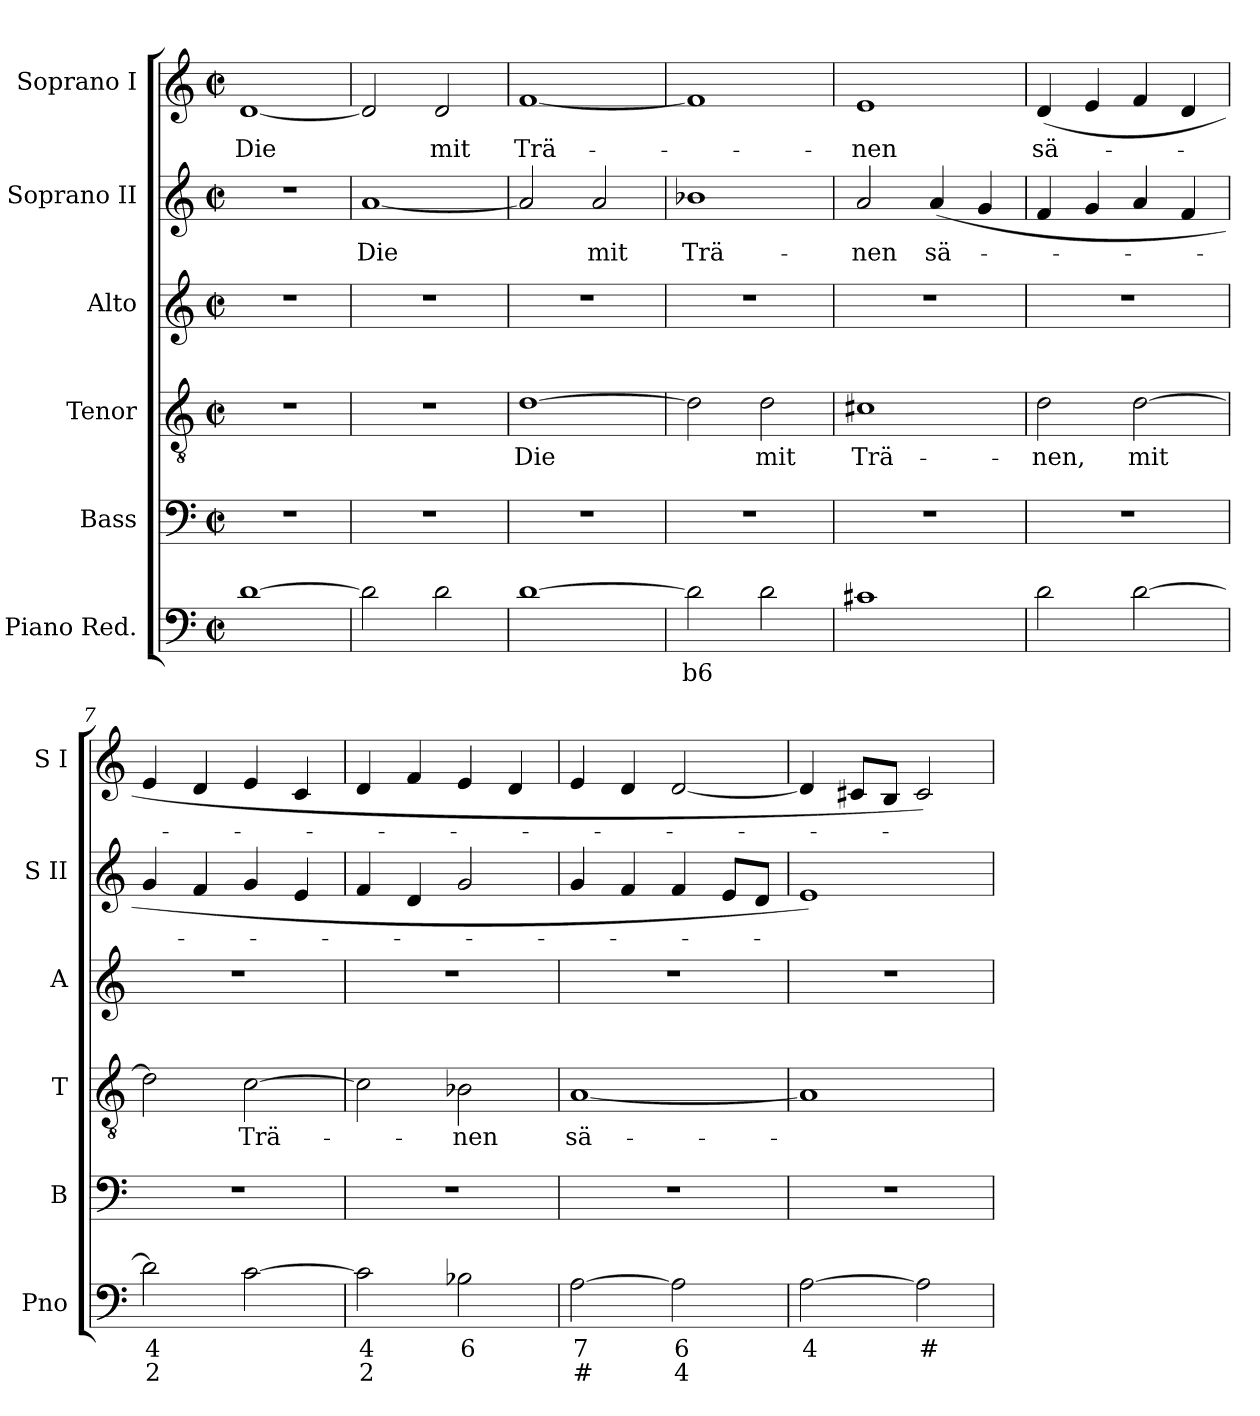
**kern	**text	**text	**kern	**kern	**text	**kern	**kern	**text	**kern	**text
*part6	*part6	*part6	*part5	*part4	*part4	*part3	*part2	*part2	*part1	*part1
*staff6	*staff6	*staff6	*staff5	*staff4	*staff4	*staff3	*staff2	*staff2	*staff1	*staff1
*I"Piano Red.	*	*	*I"Bass	*I"Tenor	*	*I"Alto	*I"Soprano II	*	*I"Soprano I	*
*I'Pno	*	*	*I'B	*I'T	*	*I'A	*I'S II	*	*I'S I	*
*	*	*	*stria5	*stria5	*	*stria5	*stria5	*	*stria5	*
*clefF4	*	*	*clefF4	*clefGv2	*	*clefG2	*clefG2	*	*clefG2	*
*	*	*	*ITrd7c12	*ITrd7c12	*	*	*	*	*	*
*k[]	*	*	*k[]	*k[]	*	*k[]	*k[]	*	*k[]	*
*M2/2	*	*	*M2/2	*M2/2	*	*M2/2	*M2/2	*	*M2/2	*
*met(c|)	*	*	*met(c|)	*met(c|)	*	*met(c|)	*met(c|)	*	*met(c|)	*
=1	=1	=1	=1	=1	=1	=1	=1	=1	=1	=1
[1d	.	.	1r	1r	.	1r	1r	.	[1d	Die
=2	=2	=2	=2	=2	=2	=2	=2	=2	=2	=2
2d\]	.	.	1r	1r	.	1r	[1a	Die	2d/]	.
2d\	.	.	.	.	.	.	.	.	2d/	mit
=3	=3	=3	=3	=3	=3	=3	=3	=3	=3	=3
[1d	.	.	1r	[1D	Die	1r	2a/]	.	[1f	Trä-
.	.	.	.	.	.	.	2a/	mit	.	.
=4	=4	=4	=4	=4	=4	=4	=4	=4	=4	=4
2d\]	b6	.	1r	2D\]	.	1r	1b-X	Trä-	1f]	.
2d\	.	.	.	2D\	mit	.	.	.	.	.
=5	=5	=5	=5	=5	=5	=5	=5	=5	=5	=5
1c#X	.	.	1r	1C#X	Trä-	1r	2a/	-nen	1e	-nen
.	.	.	.	.	.	.	(<4a/	sä-	.	.
.	.	.	.	.	.	.	4g/	.	.	.
=6	=6	=6	=6	=6	=6	=6	=6	=6	=6	=6
2d\	.	.	1r	2D\	-nen,	1r	4f/	.	(<4d/	sä-
.	.	.	.	.	.	.	4g/	.	4e/	.
[2d\	.	.	.	[2D\	mit	.	4a/	.	4f/	.
.	.	.	.	.	.	.	4f/	.	4d/	.
=7	=7	=7	=7	=7	=7	=7	=7	=7	=7	=7
2d\]	4	2	1r	2D\]	.	1r	4g/	.	4e/	.
.	.	.	.	.	.	.	4f/	.	4d/	.
[2c\	.	.	.	[2C\	Trä-	.	4g/	.	4e/	.
.	.	.	.	.	.	.	4e/	.	4c/	.
=8	=8	=8	=8	=8	=8	=8	=8	=8	=8	=8
2c\]	4	2	1r	2C\]	.	1r	4f/	.	4d/	.
.	.	.	.	.	.	.	4d/	.	4f/	.
2B-X\	6	.	.	2BB-X\	-nen	.	2g/	.	4e/	.
.	.	.	.	.	.	.	.	.	4d/	.
=9	=9	=9	=9	=9	=9	=9	=9	=9	=9	=9
[2A\	7	#	1r	[1AA	sä-	1r	4g/	.	4e/	.
.	.	.	.	.	.	.	4f/	.	4d/	.
2A\]	6	4	.	.	.	.	4f/	.	[2d/	.
.	.	.	.	.	.	.	8e/L	.	.	.
.	.	.	.	.	.	.	8d/J	.	.	.
=10	=10	=10	=10	=10	=10	=10	=10	=10	=10	=10
[2A\	4	.	1r	1AA]	.	1r	1e)	.	4d/]	.
.	.	.	.	.	.	.	.	.	8c#X/L	.
.	.	.	.	.	.	.	.	.	8B/J	.
2A\]	#	.	.	.	.	.	.	.	2c#/)	.
=	=	=	=	=	=	=	=	=	=	=
*-	*-	*-	*-	*-	*-	*-	*-	*-	*-	*-
